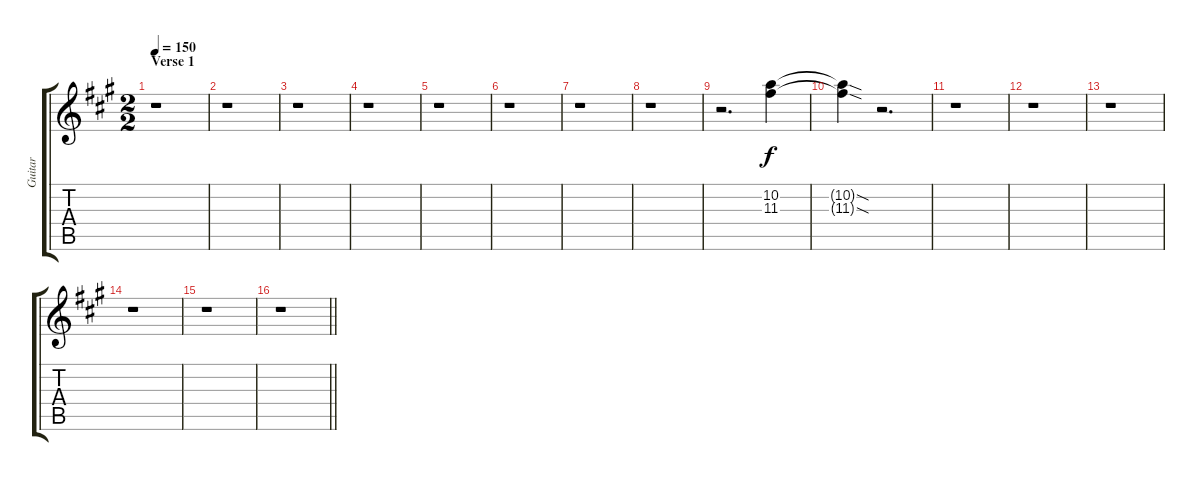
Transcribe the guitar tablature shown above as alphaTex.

\track ("Guitar" "Guitar") {instrument overdrivenguitar}
\staff {score tabs}
\tuning (E4 B3 G3 D3 A2 E2) {hide}
\ts (2 2)
\section ("" "Verse 1")
\tempo 150
\clef g2
\ks a
r.1{dy f} |
r.1 |
r.1 |
r.1 |
r.1 |
r.1 |
r.1 |
r.1 |
r.2{d} (10.2 11.3).4 |
(10.2{sod t} 11.3{sod t}).4 r.2{d} |
r.1 |
r.1 |
r.1 |
r.1 |
r.1 |
\barLineRight lightlight
r.1
